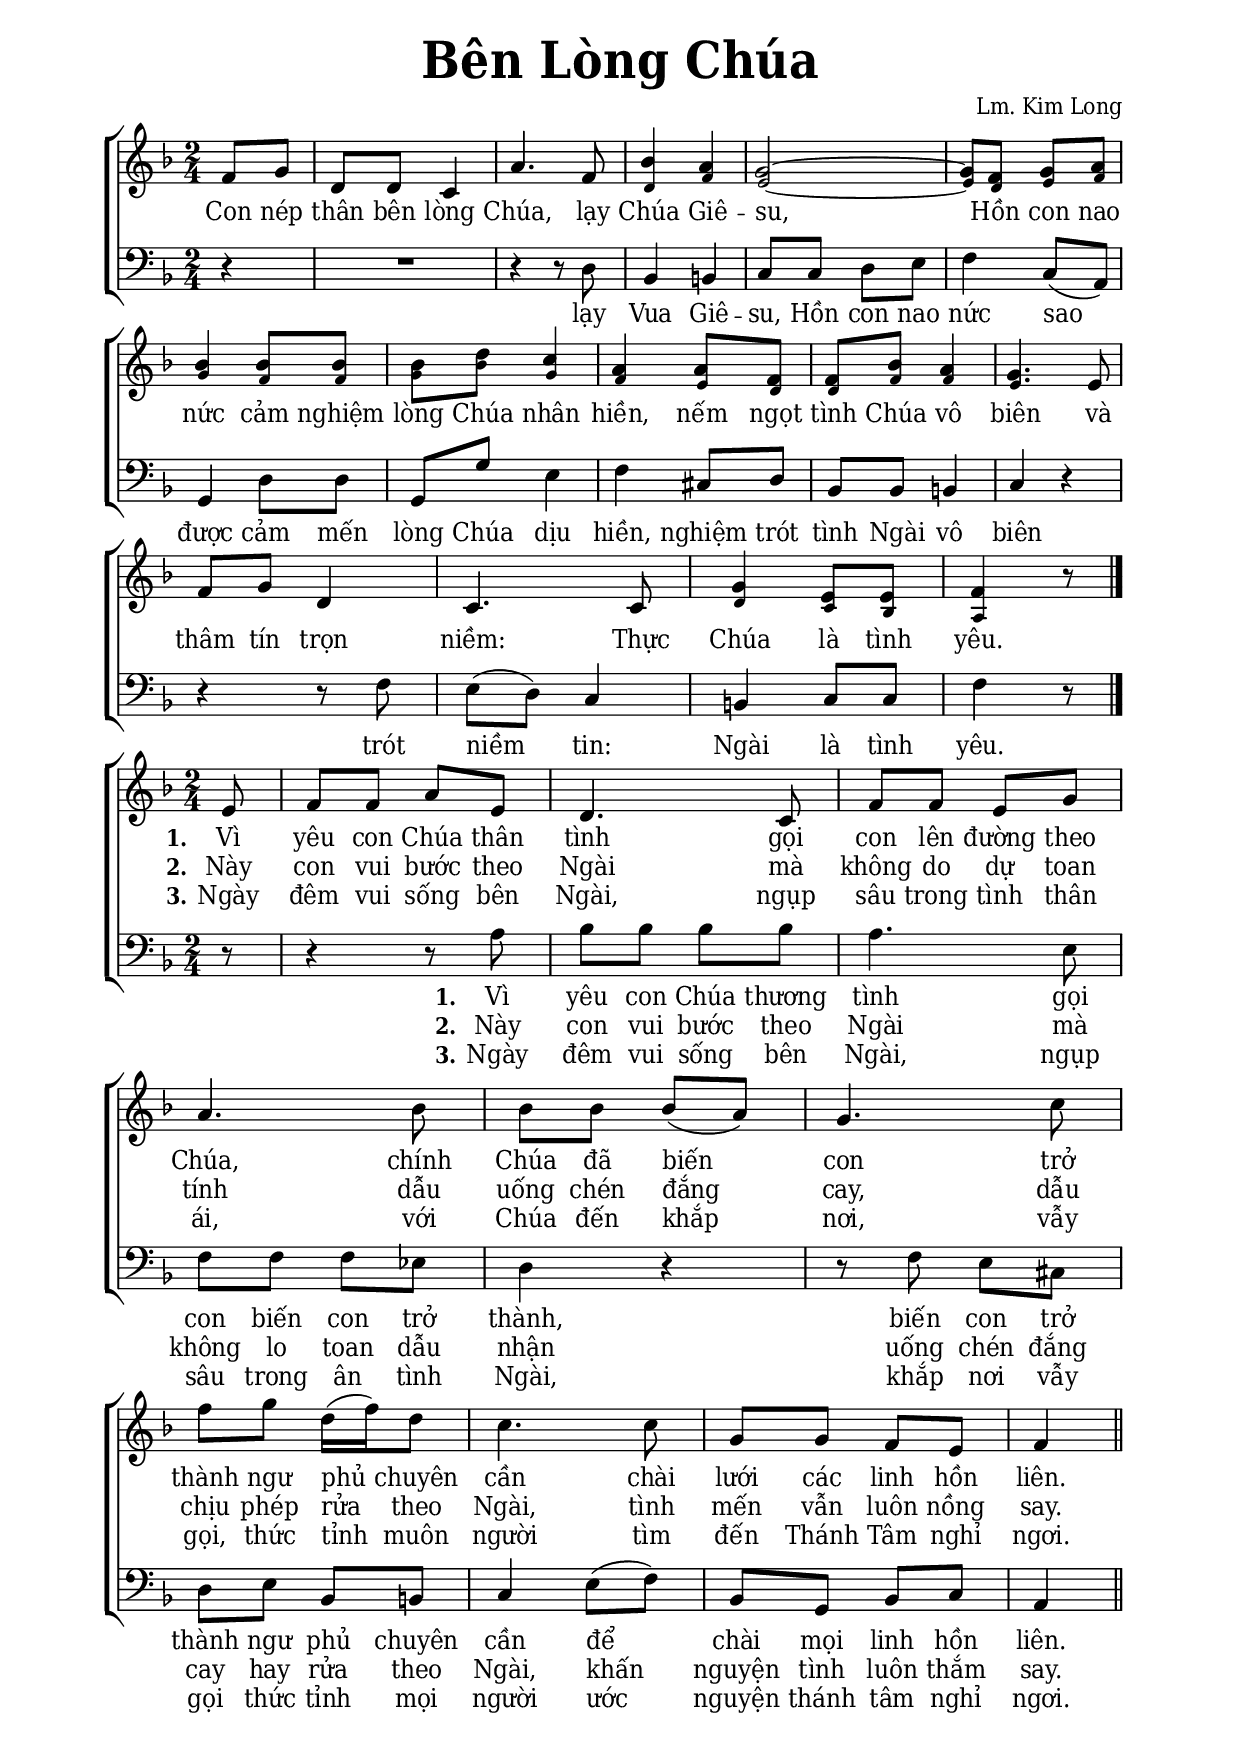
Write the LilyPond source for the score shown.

% Cài đặt chung
\version "2.22.1"
\include "english.ly"

\header {
  title = \markup { \fontsize #3 "Bên Lòng Chúa" }
  composer = "Lm. Kim Long"
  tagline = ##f
}

% Nhạc
nhacDiepKhucSop = \relative c' {
  \partial 4 f8 g |
  d d c4 |
  a'4. f8 |
  bf4 a |
  g2 ~ |
  g8 f g a |
  bf4 bf8 bf |
  bf d c4 |
  a a8 f |
  f bf a4 |
  g4. e8 |
  f g d4 |
  c4. c8 |
  g'4 e8 e |
  f4 r8 \bar "|."
}

nhacDiepKhucAlto = \relative c' {
  f8 g |
  d d c4 |
  a'4. f8 |
  d4 f |
  e2 ~ |
  e8 d e f |
  g4 f8 f |
  g bf g4 |
  f e8 d |
  d f f4 |
  e4. e8 |
  f g d4 |
  c4. c8 |
  d4 c8 bf |
  a4 r8
}

nhacDiepKhucBas = \relative c {
  r4 |
  R2
  r4 r8 d |
  bf4 b! |
  c8 c d e |
  f4 c8 (a) |
  g4 d'8 d |
  g, g' e4 |
  f cs8 d |
  bf bf b!4 |
  c r |
  r r8 f |
  e (d) c4 |
  b! c8 c |
  f4 r8
}

nhacPhienKhucSop = \relative c' {
  \partial 8 e8 |
  f8 f a e |
  d4. c8 |
  f f e g |
  a4. bf8 |
  bf bf bf (a) |
  g4. c8 |
  f g d16 (f) d8 |
  c4. c8 |
  g g f e |
  f4 \bar "||"
}

nhacPhienKhucBas = \relative c' {
  r8 |
  r4 r8 a |
  bf bf bf bf |
  a4. e8 |
  f f f ef |
  d4 r |
  r8 f e cs |
  d e bf b! |
  c4 e8 (f) |
  bf, g bf c |
  a4
}

% Lời
loiDiepKhucSop = \lyricmode {
  Con nép thân bên lòng Chúa,
  lạy Chúa Giê -- su,
  Hồn con nao nức cảm nghiệm lòng Chúa nhân hiền,
  nếm ngọt tình Chúa vô biên và thâm tín trọn niềm:
  Thực Chúa là tình yêu.
}

loiDiepKhucBas = \lyricmode {
  lạy Vua Giê -- su, Hồn con nao nức
  sao được cảm mến lòng Chúa dịu hiền,
  nghiệm trót tình Ngài vô biên
  trót niềm tin: Ngài là tình yêu.
}

loiPhienKhucSopMot = \lyricmode {
  \set stanza = #"1."
  Vì yêu con Chúa thân tình
  gọi con lên đường theo Chúa,
  chính Chúa đã biến con trở thành ngư phủ chuyên cần
  chài lưới các linh hồn liên.
}

loiPhienKhucSopHai = \lyricmode {
  \set stanza = #"2."
  Này con vui bước theo Ngài mà không do dự toan tính
  dẫu uống chén đắng cay,
  dẫu chịu phép rửa theo Ngài,
  tình mến vẫn luôn nồng say.
}

loiPhienKhucSopBa = \lyricmode {
  \set stanza = #"3."
  Ngày đêm vui sống bên Ngài, ngụp sâu trong tình thân ái,
  với Chúa đến khắp nơi,
  vẫy gọi, thức tỉnh muôn người tìm đến Thánh Tâm nghỉ ngơi.
}

loiPhienKhucBasMot = \lyricmode {
  \set stanza = #"1."
  Vì yêu con Chúa thương tình gọi con
  biến con trở thành, biến con trở thành ngư phủ
  chuyên cần để chài mọi linh hồn liên.
}

loiPhienKhucBasHai = \lyricmode {
  \set stanza = #"2."
  Này con vui bước theo Ngài mà không lo toan
  dẫu nhận uống chén đắng cay
  hay rửa theo Ngài, khấn nguyện tình luôn thắm say.
}

loiPhienKhucBasBa = \lyricmode {
  \set stanza = #"3."
  Ngày đêm vui sống bên Ngài,
  ngụp sâu trong ân tình Ngài,
  khắp nơi vẫy gọi thức tỉnh mọi người
  ước nguyện thánh tâm nghỉ ngơi.
}


% Dàn trang
\paper {
  #(set-paper-size "a4")
  top-margin = 5\mm
  bottom-margin = 5\mm
  left-margin = 20\mm
  right-margin = 20\mm
  indent = #0
  #(define fonts
    (make-pango-font-tree
      "Deja Vu Serif Condensed"
      "Deja Vu Serif Condensed"
      "Deja Vu Serif Condensed"
      (/ 20 20)))
  print-page-number = #f
  page-count = #1
  %systems-per-page = 5
}

TongNhip = {
  \key f \major \time 2/4
  \set Timing.beamExceptions = #'()
  \set Timing.baseMoment = #(ly:make-moment 1/4)
}

% Đổi kích thước nốt cho bè phụ
notBePhu =
#(define-music-function (font-size music) (number? ly:music?)
   (for-some-music
     (lambda (m)
       (if (music-is-of-type? m 'rhythmic-event)
           (begin
             (set! (ly:music-property m 'tweaks)
                   (cons `(font-size . ,font-size)
                         (ly:music-property m 'tweaks)))
             #t)
           #f))
     music)
   music)
\score {
  \new ChoirStaff <<
    \new Staff \with {
        \consists "Merge_rests_engraver"
        printPartCombineTexts = ##f
      }
      <<
      \new Voice \TongNhip \partCombine 
        \nhacDiepKhucSop
        \notBePhu -2 { \nhacDiepKhucAlto }
      \new NullVoice = beSop \nhacDiepKhucSop
      \new Lyrics \lyricsto beSop \loiDiepKhucSop
      >>
    \new Staff <<
        \clef "bass"
        \new Voice = beBas {
          \TongNhip \nhacDiepKhucBas
        }
      \new Lyrics \lyricsto beBas \loiDiepKhucBas
    >>
  >>
  \layout {
    \override Lyrics.LyricSpace.minimum-distance = #0.8
    \override Score.BarNumber.break-visibility = ##(#f #f #f)
    \override Score.SpacingSpanner.uniform-stretching = ##t
  }
}

\score {
  \new ChoirStaff <<
    \new Staff \with {
        \consists "Merge_rests_engraver"
        printPartCombineTexts = ##f
      }
      <<
      \new Voice = beSop {
        \clef treble \TongNhip \nhacPhienKhucSop
      }
      \new NullVoice = beSop \nhacPhienKhucSop
      \new Lyrics \lyricsto beSop \loiPhienKhucSopMot
      \new Lyrics \lyricsto beSop \loiPhienKhucSopHai
      \new Lyrics \lyricsto beSop \loiPhienKhucSopBa
      >>
    \new Staff
      <<
      \new Voice = beBas {
        \clef bass \TongNhip \nhacPhienKhucBas
      }
      \new Lyrics \lyricsto beBas \loiPhienKhucBasMot
      \new Lyrics \lyricsto beBas \loiPhienKhucBasHai
      \new Lyrics \lyricsto beBas \loiPhienKhucBasBa
    >>
  >>
  \layout {
    %\override Staff.TimeSignature.transparent = ##t
    %\override Lyrics.LyricText.font-size = #+2.2
    \override Lyrics.LyricSpace.minimum-distance = #0.8
    \override Score.BarNumber.break-visibility = ##(#f #f #f)
    \override Score.SpacingSpanner.uniform-stretching = ##t
  } 
}

